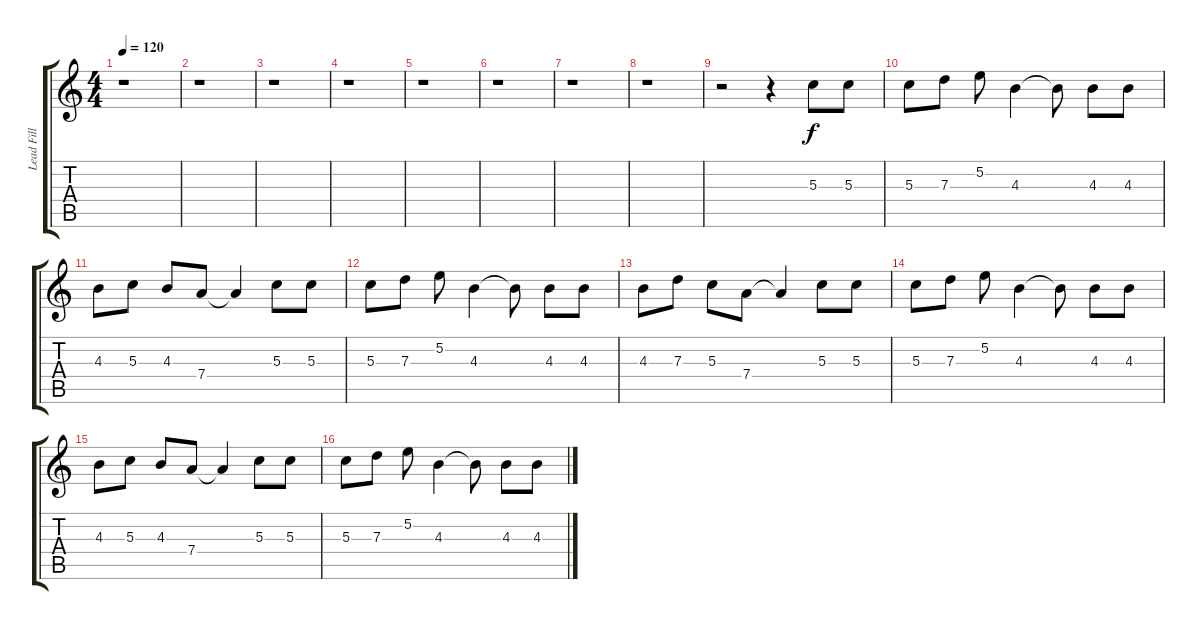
\track ("Lead Fill" "Lead Fill") {instrument overdrivenguitar}
\staff {score tabs}
\tuning (E4 B3 G3 D3 A2 E2) {hide}
\ts (4 4)
\tempo 120
\clef g2
\ks c
r.1{dy f} |
r.1 |
r.1 |
r.1 |
r.1 |
r.1 |
r.1 |
r.1 |
r.2 r.4 5.3.8{volume 10 balance 11 instrument overdrivenguitar} 5.3.8 |
5.3.8 7.3.8 5.2.8 4.3.4 4.3{t}.8 4.3.8 4.3.8 |
4.3.8 5.3.8 4.3.8 7.4.8 7.4{t}.4 5.3.8 5.3.8 |
5.3.8 7.3.8 5.2.8 4.3.4 4.3{t}.8 4.3.8 4.3.8 |
4.3.8 7.3.8 5.3.8 7.4.8 7.4{t}.4 5.3.8 5.3.8 |
5.3.8 7.3.8 5.2.8 4.3.4 4.3{t}.8 4.3.8 4.3.8 |
4.3.8 5.3.8 4.3.8 7.4.8 7.4{t}.4 5.3.8 5.3.8 |
5.3.8 7.3.8 5.2.8 4.3.4 4.3{t}.8 4.3.8 4.3.8
